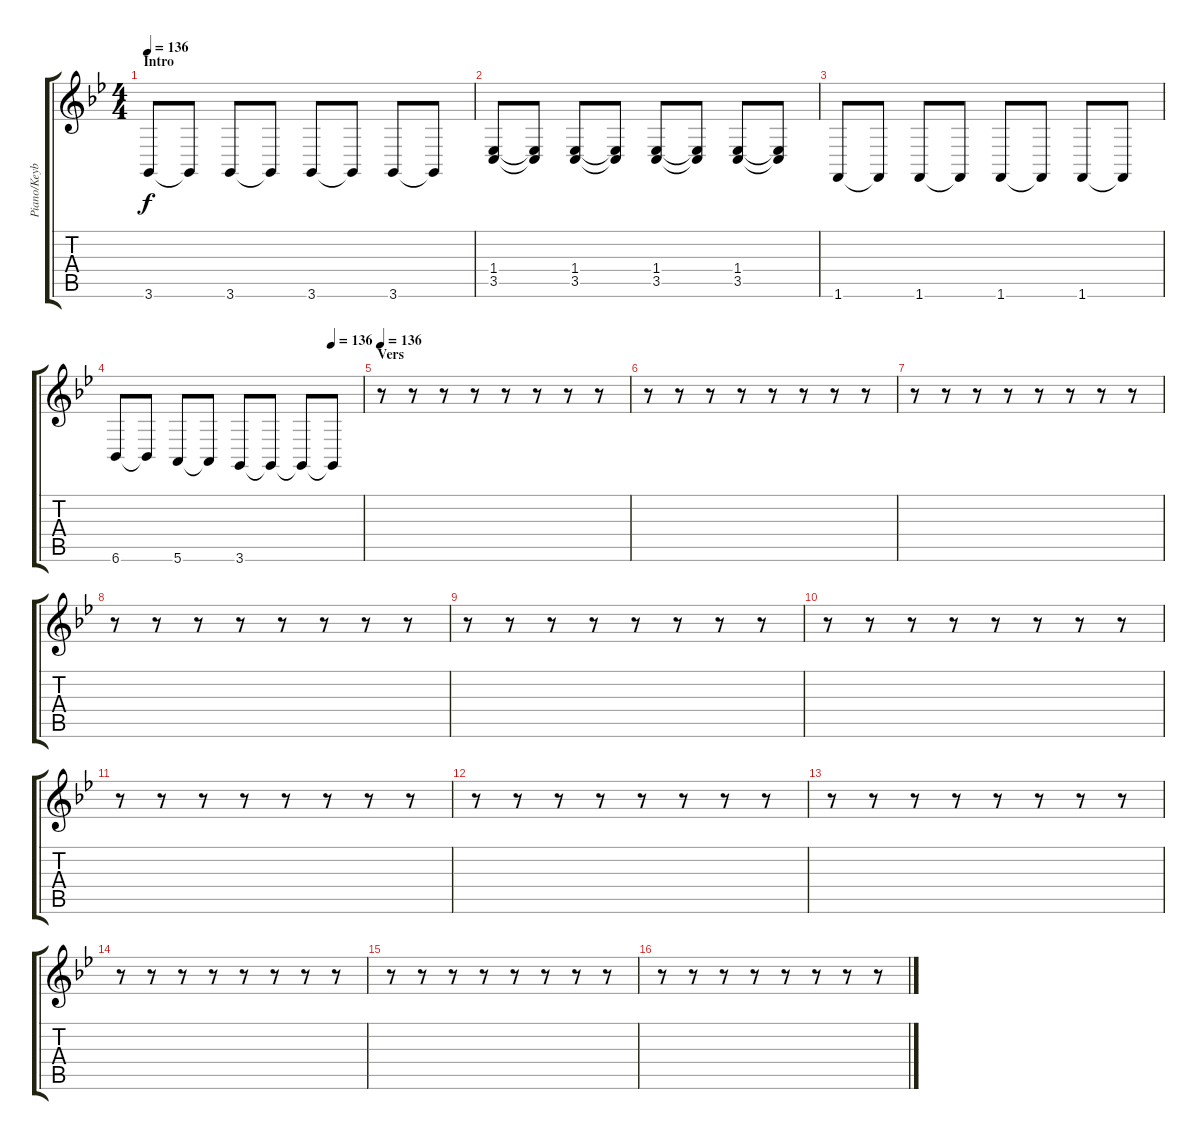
\track ("Piano/Keyboard" "Piano/Keyb") {instrument acousticgrandpiano}
\staff {score tabs}
\tuning (E4 B3 G3 D3 A2 E2) {hide}
\ts (4 4)
\section ("" "Intro")
\tempo 136
\tempo 64
\tempo 136
\clef g2
\ks gminor
3.6.8{dy f volume 8 instrument acousticgrandpiano} 3.6{t}.8 3.6.8 3.6{t}.8 3.6.8 3.6{t}.8 3.6.8 3.6{t}.8 |
(1.4 3.5).8 (1.4{t} 3.5{t}).8 (1.4 3.5).8 (1.4{t} 3.5{t}).8 (1.4 3.5).8 (1.4{t} 3.5{t}).8 (1.4 3.5).8 (1.4{t} 3.5{t}).8 |
1.6.8 1.6{t}.8 1.6.8 1.6{t}.8 1.6.8 1.6{t}.8 1.6.8 1.6{t}.8 |
\tempo (136 0.875)
6.6.8 6.6{t}.8 5.6.8 5.6{t}.8 3.6.8 3.6{t}.8 3.6{t}.8 3.6{t}.8 |
\section ("" "Vers")
\tempo 136
r.8{volume 10 instrument lead2sawtooth} r.8 r.8 r.8 r.8 r.8 r.8 r.8 |
r.8 r.8 r.8 r.8 r.8 r.8 r.8 r.8 |
r.8 r.8 r.8 r.8 r.8 r.8 r.8 r.8 |
r.8 r.8 r.8 r.8 r.8 r.8 r.8 r.8 |
r.8 r.8 r.8 r.8 r.8 r.8 r.8 r.8 |
r.8 r.8 r.8 r.8 r.8 r.8 r.8 r.8 |
r.8 r.8 r.8 r.8 r.8 r.8 r.8 r.8 |
r.8 r.8 r.8 r.8 r.8 r.8 r.8 r.8 |
r.8 r.8 r.8 r.8 r.8 r.8 r.8 r.8 |
r.8 r.8 r.8 r.8 r.8 r.8 r.8 r.8 |
r.8 r.8 r.8 r.8 r.8 r.8 r.8 r.8 |
r.8 r.8 r.8 r.8 r.8 r.8 r.8 r.8
